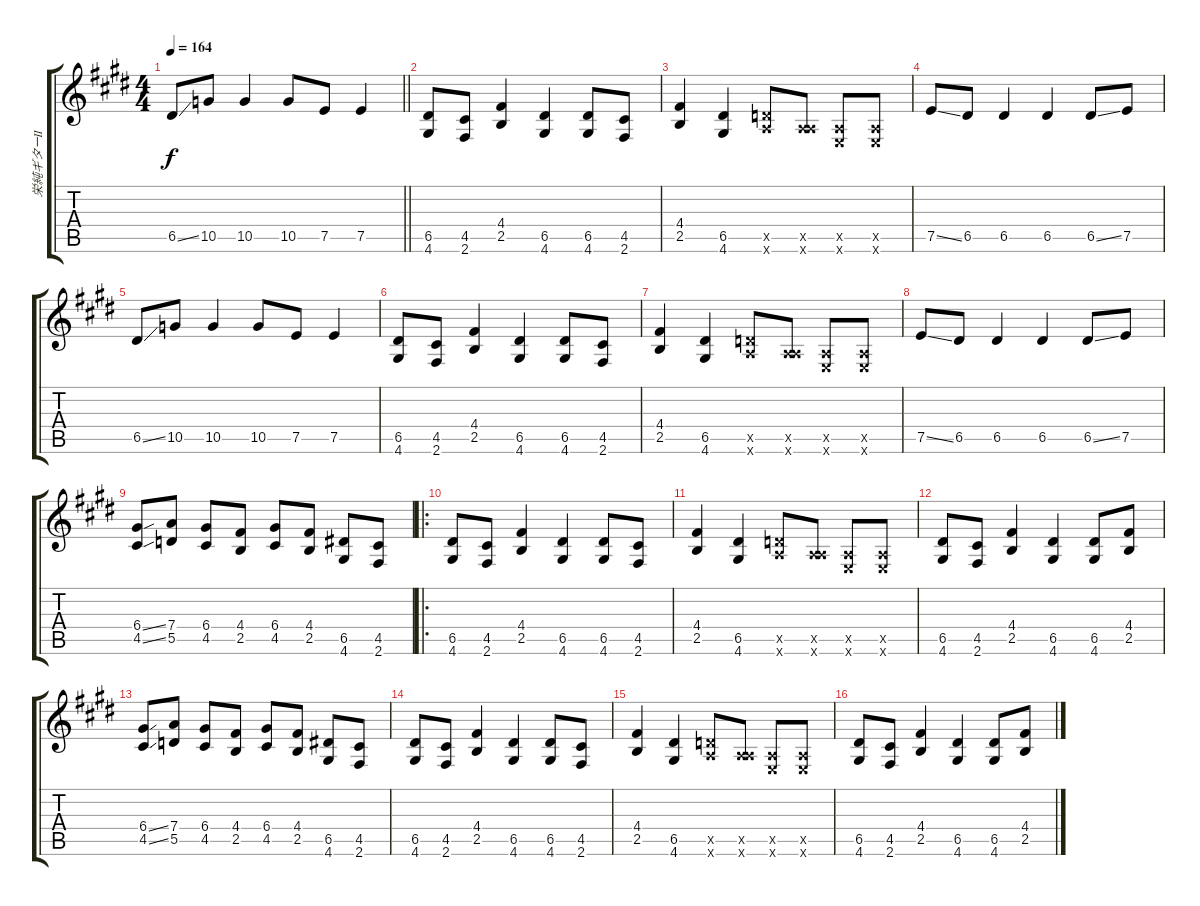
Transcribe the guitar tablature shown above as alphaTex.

\track ("栄純ギターⅡ" "栄純ギターⅡ") {instrument distortionguitar}
\staff {score tabs}
\tuning (E4 B3 G3 D3 A2 E2) {hide}
\ts (4 4)
\tempo 164
\clef g2
\barLineRight lightlight
\ks e
6.5{ss}.8{dy f} 10.5.8 10.5.4 10.5.8 7.5.8 7.5.4 |
(6.5 4.6).8 (4.5 2.6).8 (4.4 2.5).4 (6.5 4.6).4 (6.5 4.6).8 (4.5 2.6).8 |
(4.4 2.5).4 (6.5 4.6).4 (5.5{x} 5.6{x}).8 (0.5{x} 5.6{x}).8 (0.5{x} 0.6{x}).8 (0.5{x} 0.6{x}).8 |
7.5{ss}.8 6.5.8 6.5.4 6.5.4 6.5{ss}.8 7.5.8 |
6.5{ss}.8 10.5.8 10.5.4 10.5.8 7.5.8 7.5.4 |
(6.5 4.6).8 (4.5 2.6).8 (4.4 2.5).4 (6.5 4.6).4 (6.5 4.6).8 (4.5 2.6).8 |
(4.4 2.5).4 (6.5 4.6).4 (5.5{x} 5.6{x}).8 (0.5{x} 5.6{x}).8 (0.5{x} 0.6{x}).8 (0.5{x} 0.6{x}).8 |
7.5{ss}.8 6.5.8 6.5.4 6.5.4 6.5{ss}.8 7.5.8 |
(6.4{ss} 4.5{ss}).8 (7.4 5.5).8 (6.4 4.5).8 (4.4 2.5).8 (6.4 4.5).8 (4.4 2.5).8 (6.5 4.6).8 (4.5 2.6).8 |
\ro
(6.5 4.6).8 (4.5 2.6).8 (4.4 2.5).4 (6.5 4.6).4 (6.5 4.6).8 (4.5 2.6).8 |
(4.4 2.5).4 (6.5 4.6).4 (5.5{x} 5.6{x}).8 (0.5{x} 5.6{x}).8 (0.5{x} 0.6{x}).8 (0.5{x} 0.6{x}).8 |
(6.5 4.6).8 (4.5 2.6).8 (4.4 2.5).4 (6.5 4.6).4 (6.5 4.6).8 (4.4 2.5).8 |
(6.4{ss} 4.5{ss}).8 (7.4 5.5).8 (6.4 4.5).8 (4.4 2.5).8 (6.4 4.5).8 (4.4 2.5).8 (6.5 4.6).8 (4.5 2.6).8 |
(6.5 4.6).8 (4.5 2.6).8 (4.4 2.5).4 (6.5 4.6).4 (6.5 4.6).8 (4.5 2.6).8 |
(4.4 2.5).4 (6.5 4.6).4 (5.5{x} 5.6{x}).8 (0.5{x} 5.6{x}).8 (0.5{x} 0.6{x}).8 (0.5{x} 0.6{x}).8 |
(6.5 4.6).8 (4.5 2.6).8 (4.4 2.5).4 (6.5 4.6).4 (6.5 4.6).8 (4.4 2.5).8
